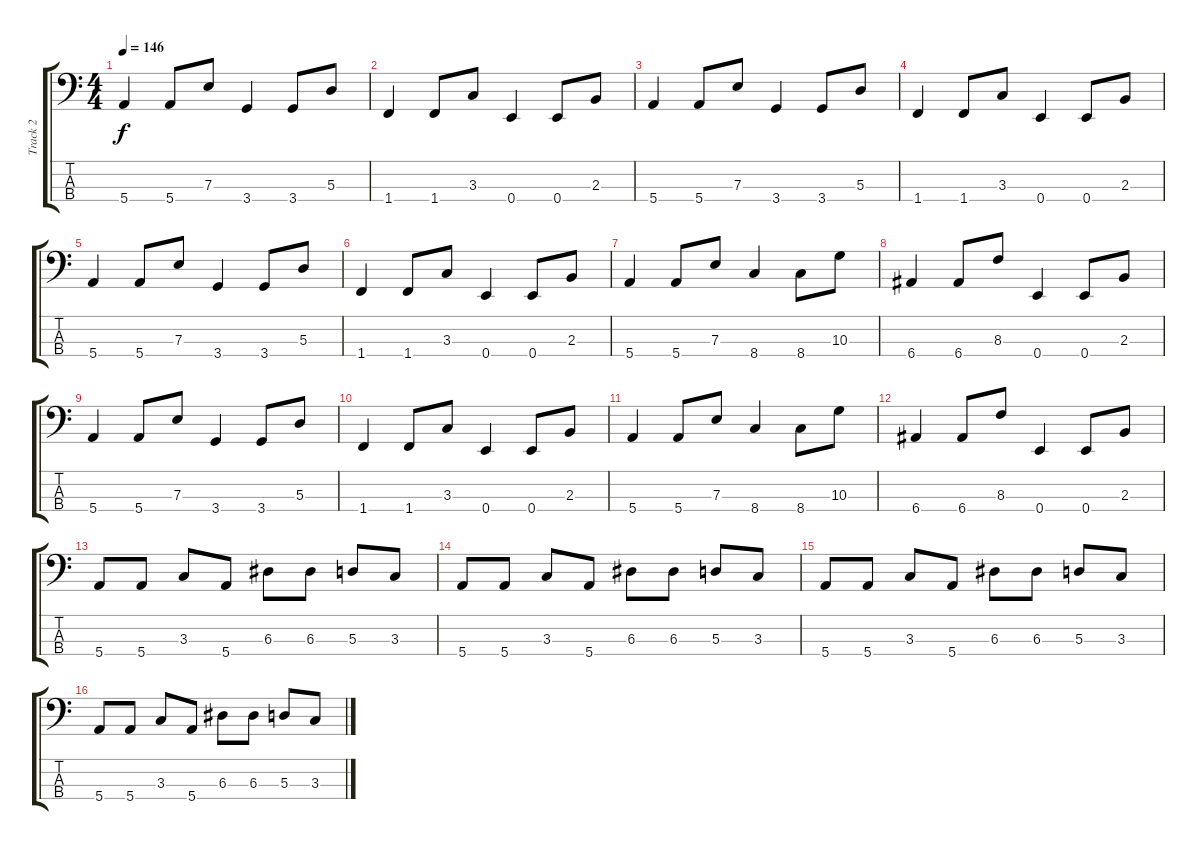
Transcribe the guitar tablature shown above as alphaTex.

\track ("Track 2" "Track 2") {instrument electricbassfinger}
\staff {score tabs}
\tuning (G2 D2 A1 E1) {hide}
\ts (4 4)
\tempo 146
\clef f4
\ks c
5.4.4{dy f} 5.4.8 7.3.8 3.4.4 3.4.8 5.3.8 |
1.4.4 1.4.8 3.3.8 0.4.4 0.4.8 2.3.8 |
5.4.4 5.4.8 7.3.8 3.4.4 3.4.8 5.3.8 |
1.4.4 1.4.8 3.3.8 0.4.4 0.4.8 2.3.8 |
5.4.4 5.4.8 7.3.8 3.4.4 3.4.8 5.3.8 |
1.4.4 1.4.8 3.3.8 0.4.4 0.4.8 2.3.8 |
5.4.4 5.4.8 7.3.8 8.4.4 8.4.8 10.3.8 |
6.4.4 6.4.8 8.3.8 0.4.4 0.4.8 2.3.8 |
5.4.4 5.4.8 7.3.8 3.4.4 3.4.8 5.3.8 |
1.4.4 1.4.8 3.3.8 0.4.4 0.4.8 2.3.8 |
5.4.4 5.4.8 7.3.8 8.4.4 8.4.8 10.3.8 |
6.4.4 6.4.8 8.3.8 0.4.4 0.4.8 2.3.8 |
5.4.8 5.4.8 3.3.8 5.4.8 6.3.8 6.3.8 5.3.8 3.3.8 |
5.4.8 5.4.8 3.3.8 5.4.8 6.3.8 6.3.8 5.3.8 3.3.8 |
5.4.8 5.4.8 3.3.8 5.4.8 6.3.8 6.3.8 5.3.8 3.3.8 |
5.4.8 5.4.8 3.3.8 5.4.8 6.3.8 6.3.8 5.3.8 3.3.8
